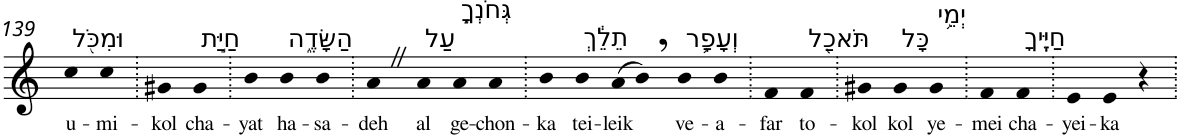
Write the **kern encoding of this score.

**kern	**text
*part1	*part1
*staff1	*staff1
*I"Piano	*
*I'Pno	*
!!LO:PB:g=z
*clefG2	*
*k[]	*
=139	=139
!LO:TX:a:t=וּמִכֹּ֖ל	!
!	!LO:LY:b
4cc	u-
!	!LO:LY:b
4cc	-mi-
=140.	=140.
!	!LO:LY:b
4g#X	-kol
!LO:TX:a:t=חַיַּ֣ת	!
!	!LO:LY:b
4g#	cha-
=141.	=141.
!	!LO:LY:b
4b	-yat
!LO:TX:a:t=הַשָּׂדֶ֑ה	!
!	!LO:LY:b
4b	ha-
!	!LO:LY:b
4b	-sa-
=142.	=142.
!	!LO:LY:b
4aZ	-deh
!LO:TX:a:t=עַל	!
!	!LO:LY:b
4a	al
!LO:TX:a:t=גְּחֹנְךָ֣	!
!	!LO:LY:b
4a	ge-
!	!LO:LY:b
4a	-chon-
=143.	=143.
!	!LO:LY:b
4b	-ka
!LO:TX:a:t=תֵלֵ֔ךְ	!
!	!LO:LY:b
4b	tei-
!	!LO:LY:b
(>8a	-leik
8b,)	.
!LO:TX:a:t=וְעָפָ֥ר	!
!	!LO:LY:b
4b	ve-
!	!LO:LY:b
4b	-a-
=144.	=144.
!	!LO:LY:b
4f	-far
!LO:TX:a:t=תֹּאכַ֖ל	!
!	!LO:LY:b
4f	to-
=145.	=145.
!	!LO:LY:b
4g#X	-kol
!LO:TX:a:t=כָּל	!
!	!LO:LY:b
4g#	kol
!LO:TX:a:t=יְמֵ֥י	!
!	!LO:LY:b
4g#	ye-
=146.	=146.
!	!LO:LY:b
4f	-mei
!LO:TX:a:t=חַיֶּֽיךָ	!
!	!LO:LY:b
4f	cha-
=147.	=147.
!	!LO:LY:b
4e	-yei-
!	!LO:LY:b
4e	-ka
4r	.
=.	=.
*-	*-
